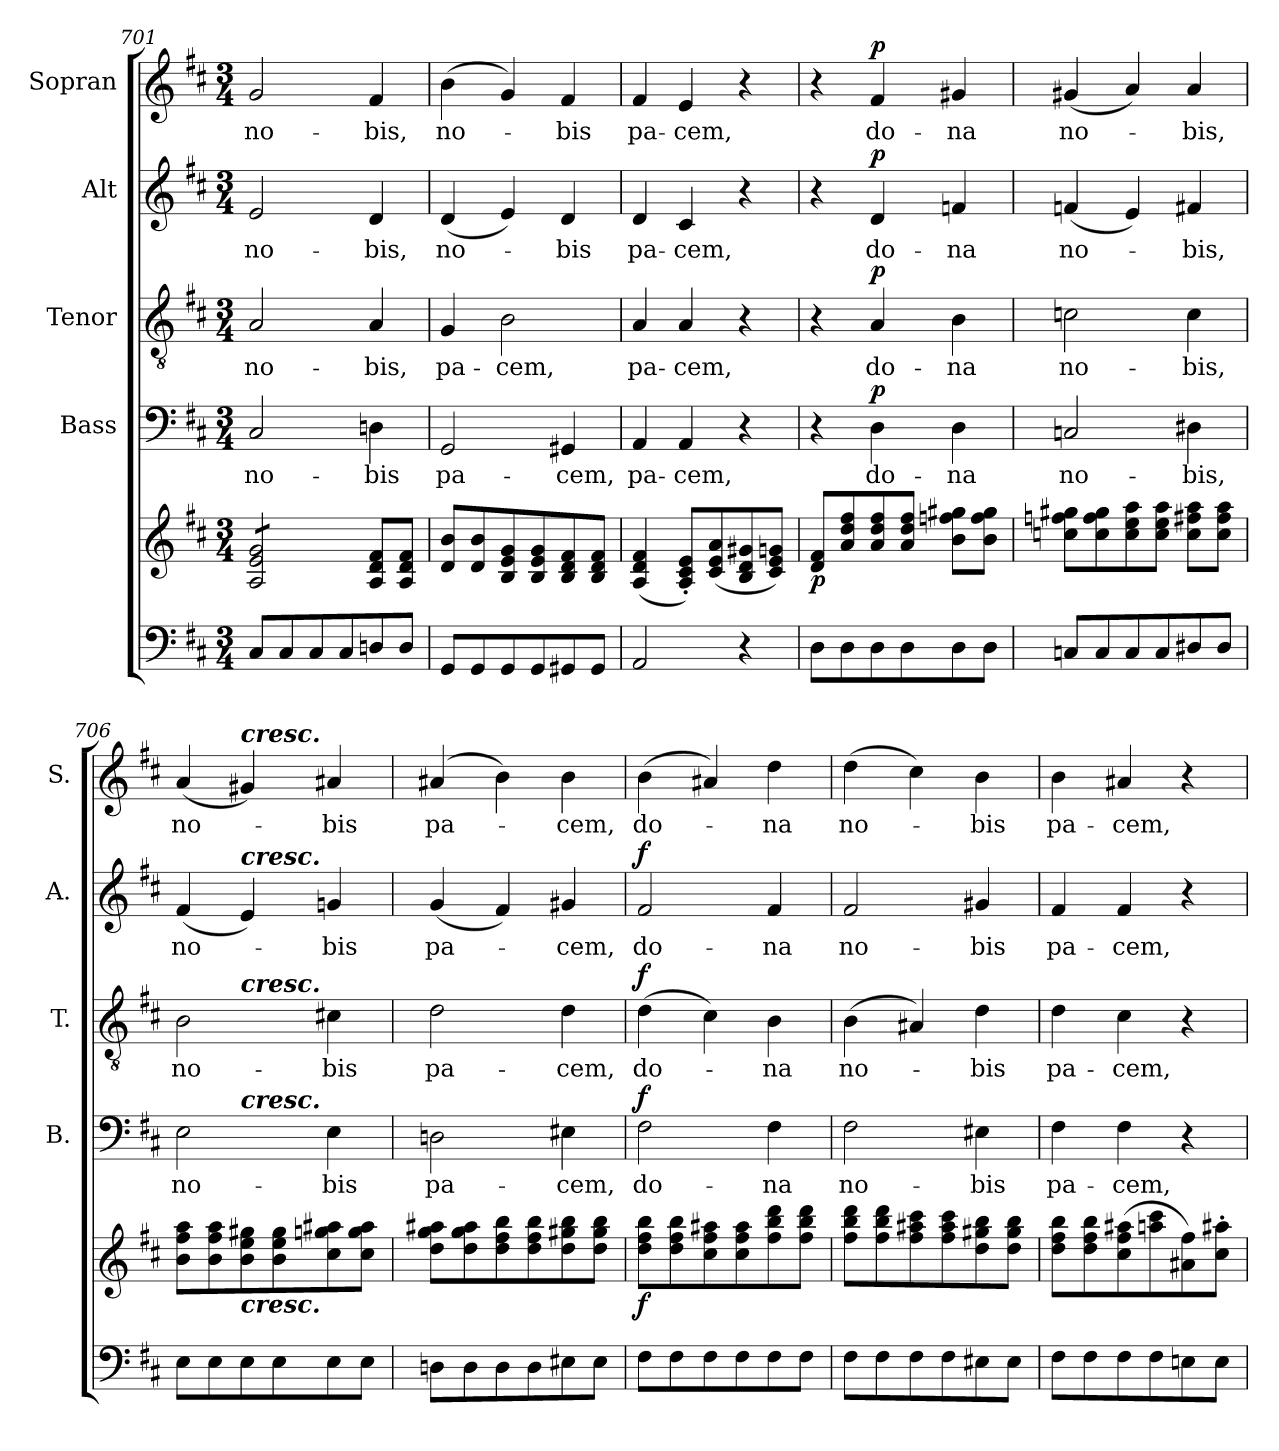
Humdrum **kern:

**kern	**kern	**dynam	**kern	**text	**dynam	**kern	**text	**dynam	**kern	**text	**dynam	**kern	**text	**dynam
*part5	*part5	*part5	*part4	*part4	*part4	*part3	*part3	*part3	*part2	*part2	*part2	*part1	*part1	*part1
*staff6	*staff5	*staff5/6	*staff4	*staff4	*staff4	*staff3	*staff3	*staff3	*staff2	*staff2	*staff2	*staff1	*staff1	*staff1
*	*	*	*I"Bass	*	*	*I"Tenor	*	*	*I"Alt	*	*	*I"Sopran	*	*
*	*	*	*I'B.	*	*	*I'T.	*	*	*I'A.	*	*	*I'S.	*	*
!!LO:LB:g=z
*clefF4	*clefG2	*	*clefF4	*	*	*clefGv2	*	*	*clefG2	*	*	*clefG2	*	*
*k[f#c#]	*k[f#c#]	*	*k[f#c#]	*	*	*k[f#c#]	*	*	*k[f#c#]	*	*	*k[f#c#]	*	*
*D:	*D:	*	*D:	*	*	*D:	*	*	*D:	*	*	*D:	*	*
*M3/4	*M3/4	*	*M3/4	*	*	*M3/4	*	*	*M3/4	*	*	*M3/4	*	*
=701	=701	=701	=701	=701	=701	=701	=701	=701	=701	=701	=701	=701	=701	=701
!	!	!	!	!LO:LY:b	!	!	!LO:LY:b	!	!	!LO:LY:b	!	!	!LO:LY:b	!
*	*tremolo	*	*	*	*	*	*	*	*	*	*	*	*	*
8C#/L	8A/ 8e/ 8g/L	.	2C#/	no-	.	2A/	no-	.	2e/	no-	.	2g/	no-	.
8C#/	8A/ 8e/ 8g/	.	.	.	.	.	.	.	.	.	.	.	.	.
8C#/	8A/ 8e/ 8g/	.	.	.	.	.	.	.	.	.	.	.	.	.
8C#/	8A/ 8e/ 8g/J	.	.	.	.	.	.	.	.	.	.	.	.	.
*	*Xtremolo	*	*	*	*	*	*	*	*	*	*	*	*	*
!	!	!	!	!LO:LY:b	!	!	!LO:LY:b	!	!	!LO:LY:b	!	!	!LO:LY:b	!
8Dn/	8A/ 8d/ 8f#/L	.	4Dn\	-bis	.	4A/	-bis,	.	4d/	-bis,	.	4f#/	-bis,	.
8D/J	8A/ 8d/ 8f#/J	.	.	.	.	.	.	.	.	.	.	.	.	.
=702	=702	=702	=702	=702	=702	=702	=702	=702	=702	=702	=702	=702	=702	=702
!	!	!	!	!LO:LY:b	!	!	!LO:LY:b	!	!	!LO:LY:b	!	!	!LO:LY:b	!
8GG/L	8d/ 8b/L	.	2GG/	pa-	.	4G/	pa-	.	(<4d/	no-	.	(>4b\	no-	.
8GG/	8d/ 8b/	.	.	.	.	.	.	.	.	.	.	.	.	.
!	!	!	!	!	!	!	!LO:LY:b	!	!	!	!	!	!	!
8GG/	8B/ 8e/ 8g/	.	.	.	.	2B\	-cem,	.	4e/)	.	.	4g/)	.	.
8GG/	8B/ 8e/ 8g/	.	.	.	.	.	.	.	.	.	.	.	.	.
!	!	!	!	!LO:LY:b	!	!	!	!	!	!LO:LY:b	!	!	!LO:LY:b	!
8GG#X/	8B/ 8d/ 8f#/	.	4GG#X/	-cem,	.	.	.	.	4d/	-bis	.	4f#/	-bis	.
8GG#/J	8B/ 8d/ 8f#/J	.	.	.	.	.	.	.	.	.	.	.	.	.
=703	=703	=703	=703	=703	=703	=703	=703	=703	=703	=703	=703	=703	=703	=703
!	!	!	!	!LO:LY:b	!	!	!LO:LY:b	!	!	!LO:LY:b	!	!	!LO:LY:b	!
2AA/	(<4A/ 4d/ 4f#/	.	4AA/	pa-	.	4A/	pa-	.	4d/	pa-	.	4f#/	pa-	.
!	!	!	!	!LO:LY:b	!	!	!LO:LY:b	!	!	!LO:LY:b	!	!	!LO:LY:b	!
.	8A/'< 8c#/'< 8e/'<L)	.	4AA/	-cem,	.	4A/	-cem,	.	4c#/	-cem,	.	4e/	-cem,	.
.	(<8c#/ 8e/ 8a/	.	.	.	.	.	.	.	.	.	.	.	.	.
4r	8B/ 8d/ 8g#X/	.	4r	.	.	4r	.	.	4r	.	.	4r	.	.
.	8c#/ 8e/ 8gn/J)	.	.	.	.	.	.	.	.	.	.	.	.	.
=704	=704	=704	=704	=704	=704	=704	=704	=704	=704	=704	=704	=704	=704	=704
!	!	!LO:DY:b	!	!	!	!	!	!	!	!	!	!	!	!
8D\L	8d/ 8f#/L	p	4r	.	.	4r	.	.	4r	.	.	4r	.	.
8D\	8a/ 8dd/ 8ff#/	.	.	.	.	.	.	.	.	.	.	.	.	.
!	!	!	!	!LO:LY:b	!LO:DY:a	!	!LO:LY:b	!LO:DY:a	!	!LO:LY:b	!LO:DY:a	!	!LO:LY:b	!LO:DY:a
8D\	8a/ 8dd/ 8ff#/	.	4D\	do-	p	4A/	do-	p	4d/	do-	p	4f#/	do-	p
8D\	8a/ 8dd/ 8ff#/J	.	.	.	.	.	.	.	.	.	.	.	.	.
!	!	!	!	!LO:LY:b	!	!	!LO:LY:b	!	!	!LO:LY:b	!	!	!LO:LY:b	!
8D\	8b\ 8ffn\ 8gg#X\L	.	4D\	-na	.	4B\	-na	.	4fn/	-na	.	4g#X/	-na	.
8D\J	8b\ 8ff\ 8gg#\J	.	.	.	.	.	.	.	.	.	.	.	.	.
=705	=705	=705	=705	=705	=705	=705	=705	=705	=705	=705	=705	=705	=705	=705
!	!	!	!	!LO:LY:b	!	!	!LO:LY:b	!	!	!LO:LY:b	!	!	!LO:LY:b	!
8Cn/L	8ccn\ 8ffn\ 8gg#X\L	.	2Cn/	no-	.	2cn\	no-	.	(<4fn/	no-	.	(<4g#X/	no-	.
8C/	8cc\ 8ff\ 8gg#\	.	.	.	.	.	.	.	.	.	.	.	.	.
8C/	8cc\ 8ee\ 8aa\	.	.	.	.	.	.	.	4e/)	.	.	4a/)	.	.
8C/	8cc\ 8ee\ 8aa\J	.	.	.	.	.	.	.	.	.	.	.	.	.
!	!	!	!	!LO:LY:b	!	!	!LO:LY:b	!	!	!LO:LY:b	!	!	!LO:LY:b	!
8D#X/	8cc\ 8ff#X\ 8aa\L	.	4D#X\	-bis,	.	4c\	-bis,	.	4f#X/	-bis,	.	4a/	-bis,	.
8D#/J	8cc\ 8ff#\ 8aa\J	.	.	.	.	.	.	.	.	.	.	.	.	.
!!LO:PB:g=z
=706	=706	=706	=706	=706	=706	=706	=706	=706	=706	=706	=706	=706	=706	=706
!	!	!	!	!LO:LY:b	!	!	!LO:LY:b	!	!	!LO:LY:b	!	!	!LO:LY:b	!
*	*	*	*^	*	*	*^	*	*	*	*	*	*	*	*
8E\L	8b\ 8ff#\ 8aa\L	.	2E\	4ryy	no-	.	2B\	4ryy	no-	.	(<4f#/	no-	.	(<4a/	no-	.
8E\	8b\ 8ff#\ 8aa\	.	.	.	.	.	.	.	.	.	.	.	.	.	.	.
!	!	!	!	!	!	!	!	!	!	!	!	!	!	!LO:TX:a:Bi:t=cresc.	!	!
!	!	!	!	!	!	!	!	!	!	!	!LO:TX:a:Bi:t=cresc.	!	!	!	!	!
!	!	!	!	!	!	!	!	!LO:TX:a:Bi:t=cresc.	!	!	!	!	!	!	!	!
!	!	!	!	!LO:TX:a:Bi:t=cresc.	!	!	!	!	!	!	!	!	!	!	!	!
!	!LO:TX:b:Bi:t=cresc.	!	!	!	!	!	!	!	!	!	!	!	!	!	!	!
8E\	8b\ 8ee\ 8gg#X\	.	.	2ryy	.	.	.	2ryy	.	.	4e/)	.	.	4g#X/)	.	.
8E\	8b\ 8ee\ 8gg#\	.	.	.	.	.	.	.	.	.	.	.	.	.	.	.
!	!	!	!	!	!LO:LY:b	!	!	!	!LO:LY:b	!	!	!LO:LY:b	!	!	!LO:LY:b	!
8E\	8cc#\ 8ggn\ 8aa#X\	.	4E\	.	-bis	.	4c#X\	.	-bis	.	4gn/	-bis	.	4a#X/	-bis	.
8E\J	8cc#\ 8gg\ 8aa#\J	.	.	.	.	.	.	.	.	.	.	.	.	.	.	.
=707	=707	=707	=707	=707	=707	=707	=707	=707	=707	=707	=707	=707	=707	=707	=707	=707
!	!	!	!	!	!LO:LY:b	!	!	!	!LO:LY:b	!	!	!LO:LY:b	!	!	!LO:LY:b	!
*	*	*	*v	*v	*	*	*	*	*	*	*	*	*	*	*	*
*	*	*	*	*	*	*v	*v	*	*	*	*	*	*	*	*
8Dn\L	8dd\ 8gg\ 8aa#X\L	.	2Dn\	pa-	.	2d\	pa-	.	(<4g/	pa-	.	(4a#X/	pa-	.
8D\	8dd\ 8gg\ 8aa#\	.	.	.	.	.	.	.	.	.	.	.	.	.
8D\	8dd\ 8ff#\ 8bb\	.	.	.	.	.	.	.	4f#/)	.	.	4b\)	.	.
8D\	8dd\ 8ff#\ 8bb\	.	.	.	.	.	.	.	.	.	.	.	.	.
!	!	!	!	!LO:LY:b	!	!	!LO:LY:b	!	!	!LO:LY:b	!	!	!LO:LY:b	!
8E#X\	8dd\ 8gg#X\ 8bb\	.	4E#X\	-cem,	.	4d\	-cem,	.	4g#X/	-cem,	.	4b\	-cem,	.
8E#\J	8dd\ 8gg#\ 8bb\J	.	.	.	.	.	.	.	.	.	.	.	.	.
=708	=708	=708	=708	=708	=708	=708	=708	=708	=708	=708	=708	=708	=708	=708
!	!	!LO:DY:b	!	!LO:LY:b	!LO:DY:a	!	!LO:LY:b	!LO:DY:a	!	!LO:LY:b	!LO:DY:a	!	!LO:LY:b	!
8F#\L	8dd\ 8ff#\ 8bb\L	f	2F#\	do-	f	(>4d\	do-	f	2f#/	do-	f	(>4b\	do-	.
8F#\	8dd\ 8ff#\ 8bb\	.	.	.	.	.	.	.	.	.	.	.	.	.
8F#\	8cc#\ 8ff#\ 8aa#X\	.	.	.	.	4c#\)	.	.	.	.	.	4a#X/)	.	.
8F#\	8cc#\ 8ff#\ 8aa#\	.	.	.	.	.	.	.	.	.	.	.	.	.
!	!	!	!	!LO:LY:b	!	!	!LO:LY:b	!	!	!LO:LY:b	!	!	!LO:LY:b	!
8F#\	8ff#\ 8bb\ 8ddd\	.	4F#\	-na	.	4B\	-na	.	4f#/	-na	.	4dd\	-na	.
8F#\J	8ff#\ 8bb\ 8ddd\J	.	.	.	.	.	.	.	.	.	.	.	.	.
=709	=709	=709	=709	=709	=709	=709	=709	=709	=709	=709	=709	=709	=709	=709
!	!	!	!	!LO:LY:b	!	!	!LO:LY:b	!	!	!LO:LY:b	!	!	!LO:LY:b	!
8F#\L	8ff#\ 8bb\ 8ddd\L	.	2F#\	no-	.	(>4B\	no-	.	2f#/	no-	.	(>4dd\	no-	.
8F#\	8ff#\ 8bb\ 8ddd\	.	.	.	.	.	.	.	.	.	.	.	.	.
8F#\	8ff#\ 8aa#X\ 8ccc#\	.	.	.	.	4A#X/)	.	.	.	.	.	4cc#\)	.	.
8F#\	8ff#\ 8aa#\ 8ccc#\	.	.	.	.	.	.	.	.	.	.	.	.	.
!	!	!	!	!LO:LY:b	!	!	!LO:LY:b	!	!	!LO:LY:b	!	!	!LO:LY:b	!
8E#X\	8dd\ 8gg#X\ 8bb\	.	4E#X\	-bis	.	4d\	-bis	.	4g#X/	-bis	.	4b\	-bis	.
8E#\J	8dd\ 8gg#\ 8bb\J	.	.	.	.	.	.	.	.	.	.	.	.	.
=710	=710	=710	=710	=710	=710	=710	=710	=710	=710	=710	=710	=710	=710	=710
!	!	!	!	!LO:LY:b	!	!	!LO:LY:b	!	!	!LO:LY:b	!	!	!LO:LY:b	!
8F#\L	8dd\ 8ff#\ 8bb\L	.	4F#\	pa-	.	4d\	pa-	.	4f#/	pa-	.	4b\	pa-	.
8F#\	8dd\ 8ff#\ 8bb\	.	.	.	.	.	.	.	.	.	.	.	.	.
!	!	!	!	!LO:LY:b	!	!	!LO:LY:b	!	!	!LO:LY:b	!	!	!LO:LY:b	!
8F#\	(>8cc#\ 8ff#\ 8aa#X\	.	4F#\	-cem,	.	4c#\	-cem,	.	4f#/	-cem,	.	4a#X/	-cem,	.
8F#\	8aan\ 8ccc#\	.	.	.	.	.	.	.	.	.	.	.	.	.
8En\	8a#X\ 8ff#\)	.	4r	.	.	4r	.	.	4r	.	.	4r	.	.
8E\J	8cc#\'> 8aa#X\'>J	.	.	.	.	.	.	.	.	.	.	.	.	.
=	=	=	=	=	=	=	=	=	=	=	=	=	=	=
*-	*-	*-	*-	*-	*-	*-	*-	*-	*-	*-	*-	*-	*-	*-
